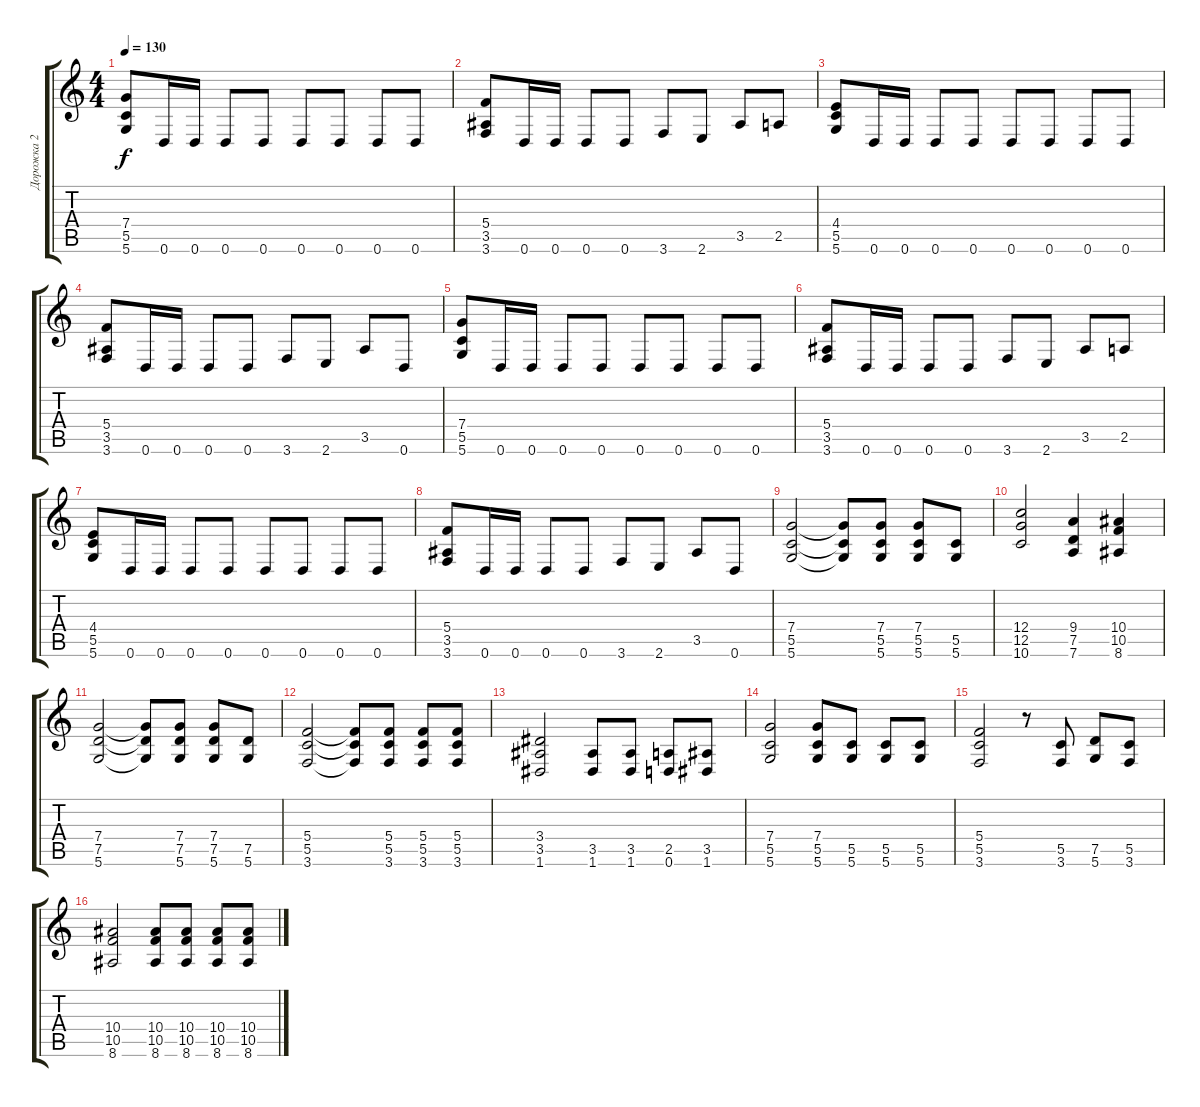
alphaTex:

\track ("Дорожка 2" "Дорожка 2") {instrument distortionguitar}
\staff {score tabs}
\tuning (D4 A3 F3 C3 G2 D2) {hide}
\ts (4 4)
\tempo 130
\clef g2
\ks c
(7.4 5.5 5.6).8{dy f} 0.6.16 0.6.16 0.6.8 0.6.8 0.6.8 0.6.8 0.6.8 0.6.8 |
(5.4 3.5 3.6).8 0.6.16 0.6.16 0.6.8 0.6.8 3.6.8 2.6.8 3.5.8 2.5.8 |
(4.4 5.5 5.6).8 0.6.16 0.6.16 0.6.8 0.6.8 0.6.8 0.6.8 0.6.8 0.6.8 |
(5.4 3.5 3.6).8 0.6.16 0.6.16 0.6.8 0.6.8 3.6.8 2.6.8 3.5.8 0.6.8 |
(7.4 5.5 5.6).8 0.6.16 0.6.16 0.6.8 0.6.8 0.6.8 0.6.8 0.6.8 0.6.8 |
(5.4 3.5 3.6).8 0.6.16 0.6.16 0.6.8 0.6.8 3.6.8 2.6.8 3.5.8 2.5.8 |
(4.4 5.5 5.6).8 0.6.16 0.6.16 0.6.8 0.6.8 0.6.8 0.6.8 0.6.8 0.6.8 |
(5.4 3.5 3.6).8 0.6.16 0.6.16 0.6.8 0.6.8 3.6.8 2.6.8 3.5.8 0.6.8 |
(7.4 5.5 5.6).2 (7.4{t} 5.5{t} 5.6{t}).8 (7.4 5.5 5.6).8 (7.4 5.5 5.6).8 (5.5 5.6).8 |
(12.4 12.5 10.6).2 (9.4 7.5 7.6).4 (10.4 10.5 8.6).4 |
(7.4 7.5 5.6).2 (7.4{t} 7.5{t} 5.6{t}).8 (7.4 7.5 5.6).8 (7.4 7.5 5.6).8 (7.5 5.6).8 |
(5.4 5.5 3.6).2 (5.4{t} 5.5{t} 3.6{t}).8 (5.4 5.5 3.6).8 (5.4 5.5 3.6).8 (5.4 5.5 3.6).8 |
(3.4 3.5 1.6).2 (3.5 1.6).8 (3.5 1.6).8 (2.5 0.6).8 (3.5 1.6).8 |
(7.4 5.5 5.6).2 (7.4 5.5 5.6).8 (5.5 5.6).8 (5.5 5.6).8 (5.5 5.6).8 |
(5.4 5.5 3.6).2 r.8 (5.5 3.6).8 (7.5 5.6).8 (5.5 3.6).8 |
(10.4 10.5 8.6).2 (10.4 10.5 8.6).8 (10.4 10.5 8.6).8 (10.4 10.5 8.6).8 (10.4 10.5 8.6).8
